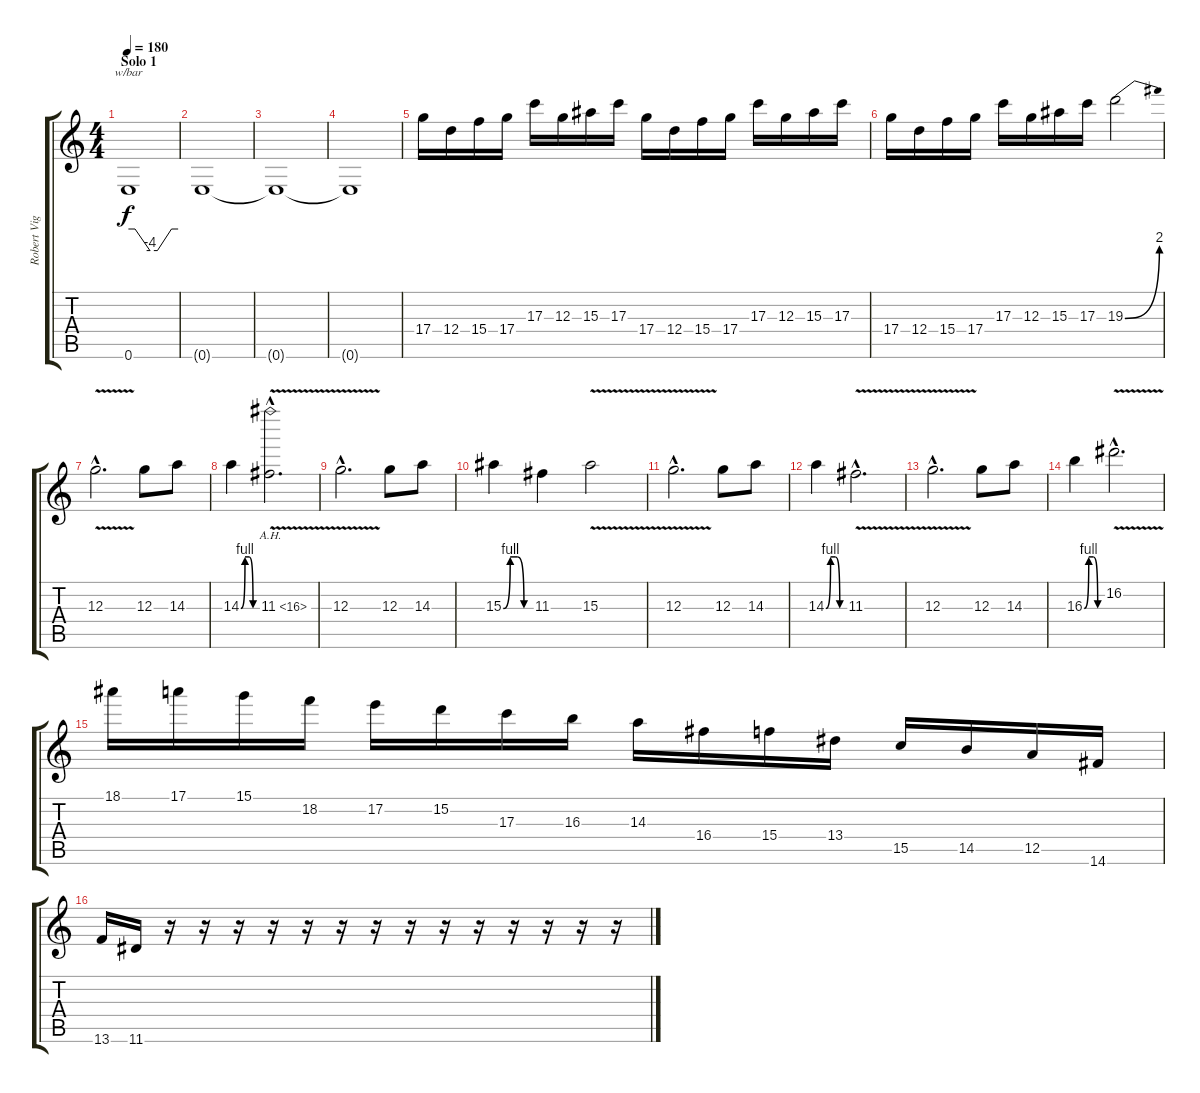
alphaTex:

\track ("Robert Vigna" "Robert Vig") {instrument distortionguitar}
\staff {score tabs}
\tuning (E4 B3 G3 D3 A2 E2) {hide}
\ts (4 4)
\section ("" "Solo 1")
\tempo 180
\clef g2
\ks c
0.6.1{tbe (custom default 0 0 8 0 26 -16 35 -16 52 0 60 0) dy f} |
0.6{t}.1 |
0.6{t}.1 |
0.6{t}.1 |
17.4.16 12.4.16 15.4.16 17.4.16 17.3.16 12.3.16 15.3.16 17.3.16 17.4.16 12.4.16 15.4.16 17.4.16 17.3.16 12.3.16 15.3.16 17.3.16 |
17.4.16 12.4.16 15.4.16 17.4.16 17.3.16 12.3.16 15.3.16 17.3.16 19.3{be (bend 0 0 60 8)}.2 |
12.3{v hac}.2{d} 12.3.8 14.3.8 |
14.3{be (custom 0 0 15 4 30 4 45 0 60 0)}.4 11.3{ah 5 v hac}.2{d} |
12.3{v hac}.2{d} 12.3.8 14.3.8 |
15.3{be (custom 0 0 15 4 30 4 45 0 60 0)}.4 11.3.4 15.3{v}.2 |
12.3{v hac}.2{d} 12.3.8 14.3.8 |
14.3{be (custom 0 0 15 4 30 4 45 0 60 0)}.4 11.3{v hac}.2{d} |
12.3{v hac}.2{d} 12.3.8 14.3.8 |
16.3{be (custom 0 0 15 4 30 4 45 0 60 0)}.4 16.2{v hac}.2{d} |
18.1.16 17.1.16 15.1.16 18.2.16 17.2.16 15.2.16 17.3.16 16.3.16 14.3.16 16.4.16 15.4.16 13.4.16 15.5.16 14.5.16 12.5.16 14.6.16 |
13.6.16 11.6.16 r.16 r.16 r.16 r.16 r.16 r.16 r.16 r.16 r.16 r.16 r.16 r.16 r.16 r.16
